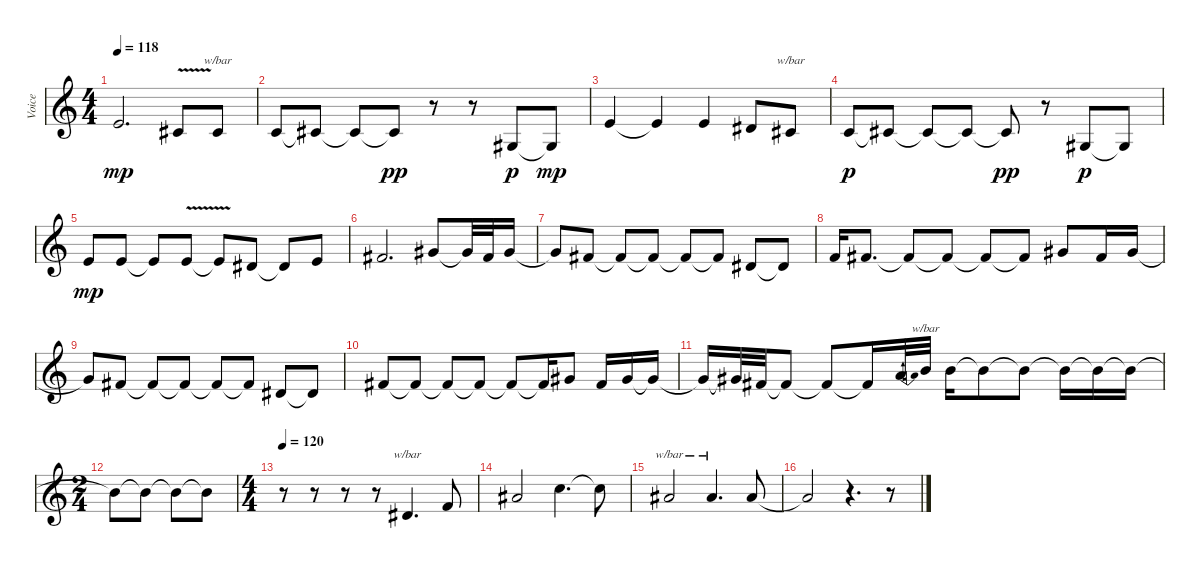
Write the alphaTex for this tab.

\track ("Voice" "Voice") {instrument choiraahs}
\staff {score}
\tuning (E4 B3 G3 D3 A2 E2) {hide}
\ts (4 4)
\tempo 118
\clef g2
\ks c
5.2.2{d dy mp} 2.2{v}.8 2.2.8{tbe (custom default 0 0 35 0 40 -2 45 -4 60 -4)} |
2.2{t}.8 2.2{t}.8 2.2{t}.8 2.2{t}.8{dy pp} r.8 r.8 1.3.8{dy p} 1.3{t}.8{dy mp} |
5.2.4 5.2{t}.4 5.2.4 4.2.8 2.2.8{tbe (custom default 0 0 45 0 60 -4)} |
2.2{t}.8{dy p} 2.2{t}.8 2.2{t}.8 2.2{t}.8 2.2{t}.8{dy pp} r.8 1.3.8{dy p} 1.3{t}.8 |
5.2.8{dy mp} 5.2.8 5.2{t}.8 5.2{v}.8 5.2{t}.8 4.2.8 4.2{t}.8 5.2.8 |
7.2.2{d} 9.2.8 9.2{t}.32 7.2.32 9.2.16 |
9.2{t}.8 7.2.8 7.2{t}.8 7.2{t}.8 7.2{t}.8 7.2{t}.8 4.2.8 4.2{t}.8 |
6.2.16 7.2.8{d} 7.2{t}.8 7.2{t}.8 7.2{t}.8 7.2{t}.8 9.2.8 7.2.16 9.2.16 |
9.2{t}.8 7.2.8 7.2{t}.8 7.2{t}.8 7.2{t}.8 7.2{t}.8 4.2.8 4.2{t}.8 |
7.2.8 7.2{t}.8 7.2{t}.8 7.2{t}.8 7.2{t}.8 7.2{t}.16 9.2.8 7.2.16 9.2.16 9.2{t}.16 |
9.2{t}.16 9.2{t}.32 7.2.32 7.2{t}.8 7.2{t}.8 7.2{t}.16 5.1{be (bend 0 0 60 1)}.32 7.1.32{tbe (custom default 0 0 55 0 60 -2)} 7.1{t}.16 7.1{t}.8 7.1{t}.8 7.1{t}.16 7.1{t}.16 7.1{t}.16 |
\ts (2 4)
7.1{t}.8 7.1{t}.8 7.1{t}.8 7.1{t}.8 |
\ts (4 4)
\tempo 120
r.8 r.8 r.8 r.8 6.2.4{d tbe (custom default 0 -4 5 -4 10 0 60 0)} 6.2{t}.8 |
6.1.2 8.1.4{d} 8.1{t}.8 |
8.1.2{tbe (custom default 0 -4 10 0 60 0)} 6.1.4{d tbe (custom default 0 0 55 0 60 -2)} 6.1{t}.8 |
6.1{t}.2 r.4{d} r.8
